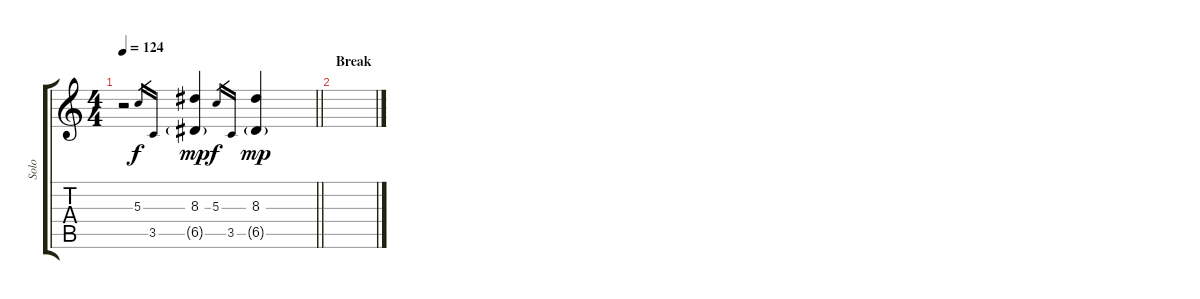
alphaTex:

\track ("Solo" "Solo") {instrument electricguitarjazz}
\staff {score tabs}
\tuning (E4 B3 G3 D3 A2 E2) {hide}
\ts (4 4)
\tempo 124
\clef g2
\barLineRight lightlight
\ks c
r.2{dy f} 5.3.16{gr} 3.5.16{gr} (8.3 6.5{g}).4{dy mp} 5.3.16{gr dy f} 3.5.16{gr} (8.3 6.5{g}).4{dy mp} |
\section ("" "Break")
